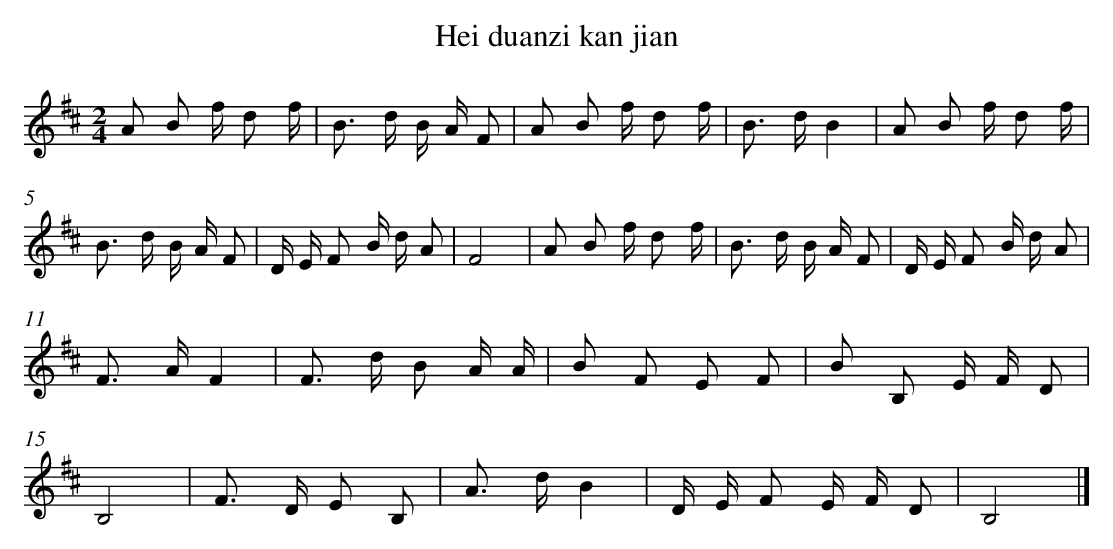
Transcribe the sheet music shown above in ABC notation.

X:1
T: Hei duanzi kan jian
L: 1/8
M: 2/4
K: D
A B f/ d f/ [I:setbarnb 1]|
B> d B/ A/ F |
A B f/ d f/ |
B> dB2 |
A B f/ d f/ |
B> d B/ A/ F |
D/ E/ F B/ d/ A |
F4 |
A B f/ d f/ |
B> d B/ A/ F |
D/ E/ F B/ d/ A |
F> AF2 |
F> d B A/ A/ |
B F E F |
B B, E/ F/ D |
B,4 |
F> D E B, |
A> dB2 |
D/ E/ F E/ F/ D |
B,4 |]
